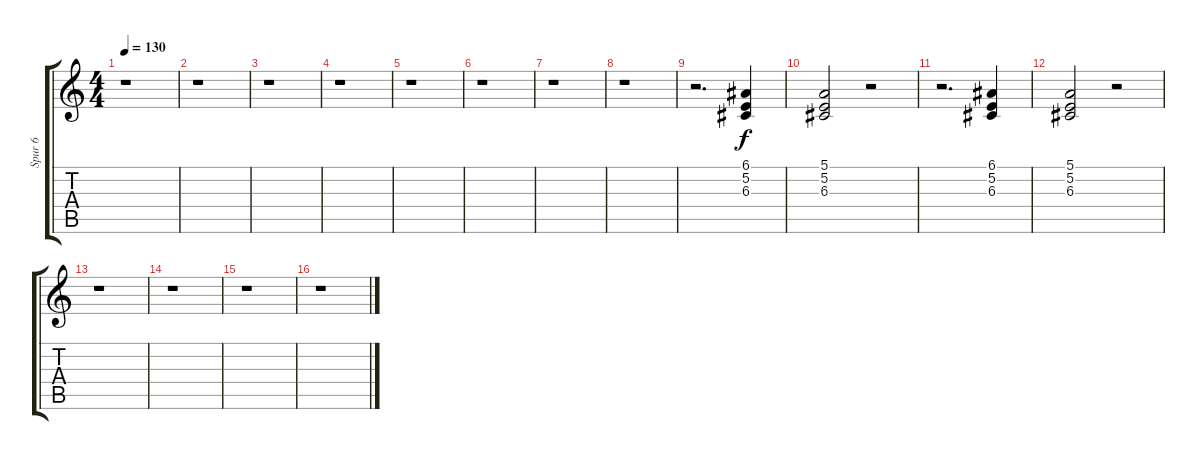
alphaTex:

\track ("Spur 6" "Spur 6") {instrument tenorsax}
\staff {score tabs}
\tuning (E4 B3 G3 D3 A2 E2) {hide}
\ts (4 4)
\tempo 130
\clef g2
\ks c
r.1{dy f} |
r.1 |
r.1 |
r.1 |
r.1 |
r.1 |
r.1 |
r.1 |
r.2{d} (6.1 5.2 6.3).4 |
(5.1 5.2 6.3).2 r.2 |
r.2{d} (6.1 5.2 6.3).4 |
(5.1 5.2 6.3).2 r.2 |
r.1 |
r.1 |
r.1 |
r.1
